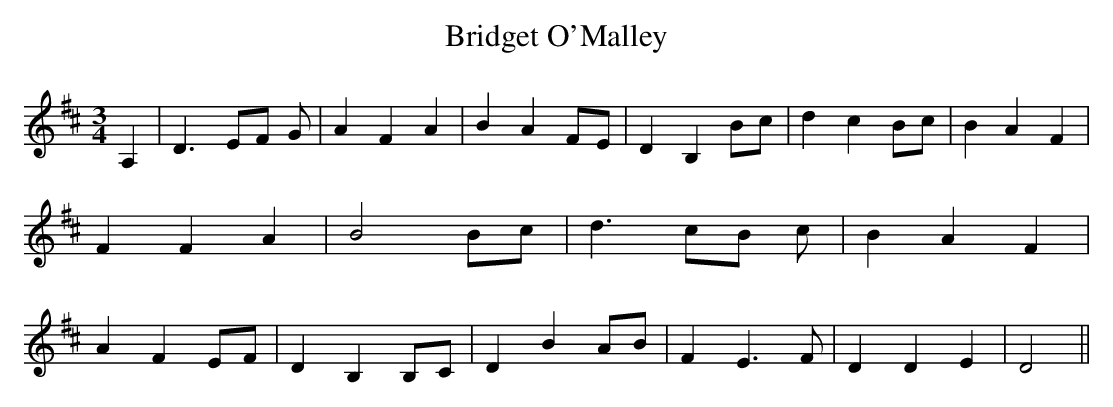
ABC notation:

X:1
T:Bridget O'Malley
M:3/4
L:1/4
K:D
 A,| D3/2- E/2F/2 G/2| A F A| B AF/2-E/2| D B, B/2c/2| d c B/2c/2|\
 B A F| F F A| B2 B/2c/2| d3/2 c/2B/2 c/2| B A F| A F E/2F/2| D B, B,/2C/2|\
 D BA/2-B/2| F E3/2 F/2| D D E| D2||
